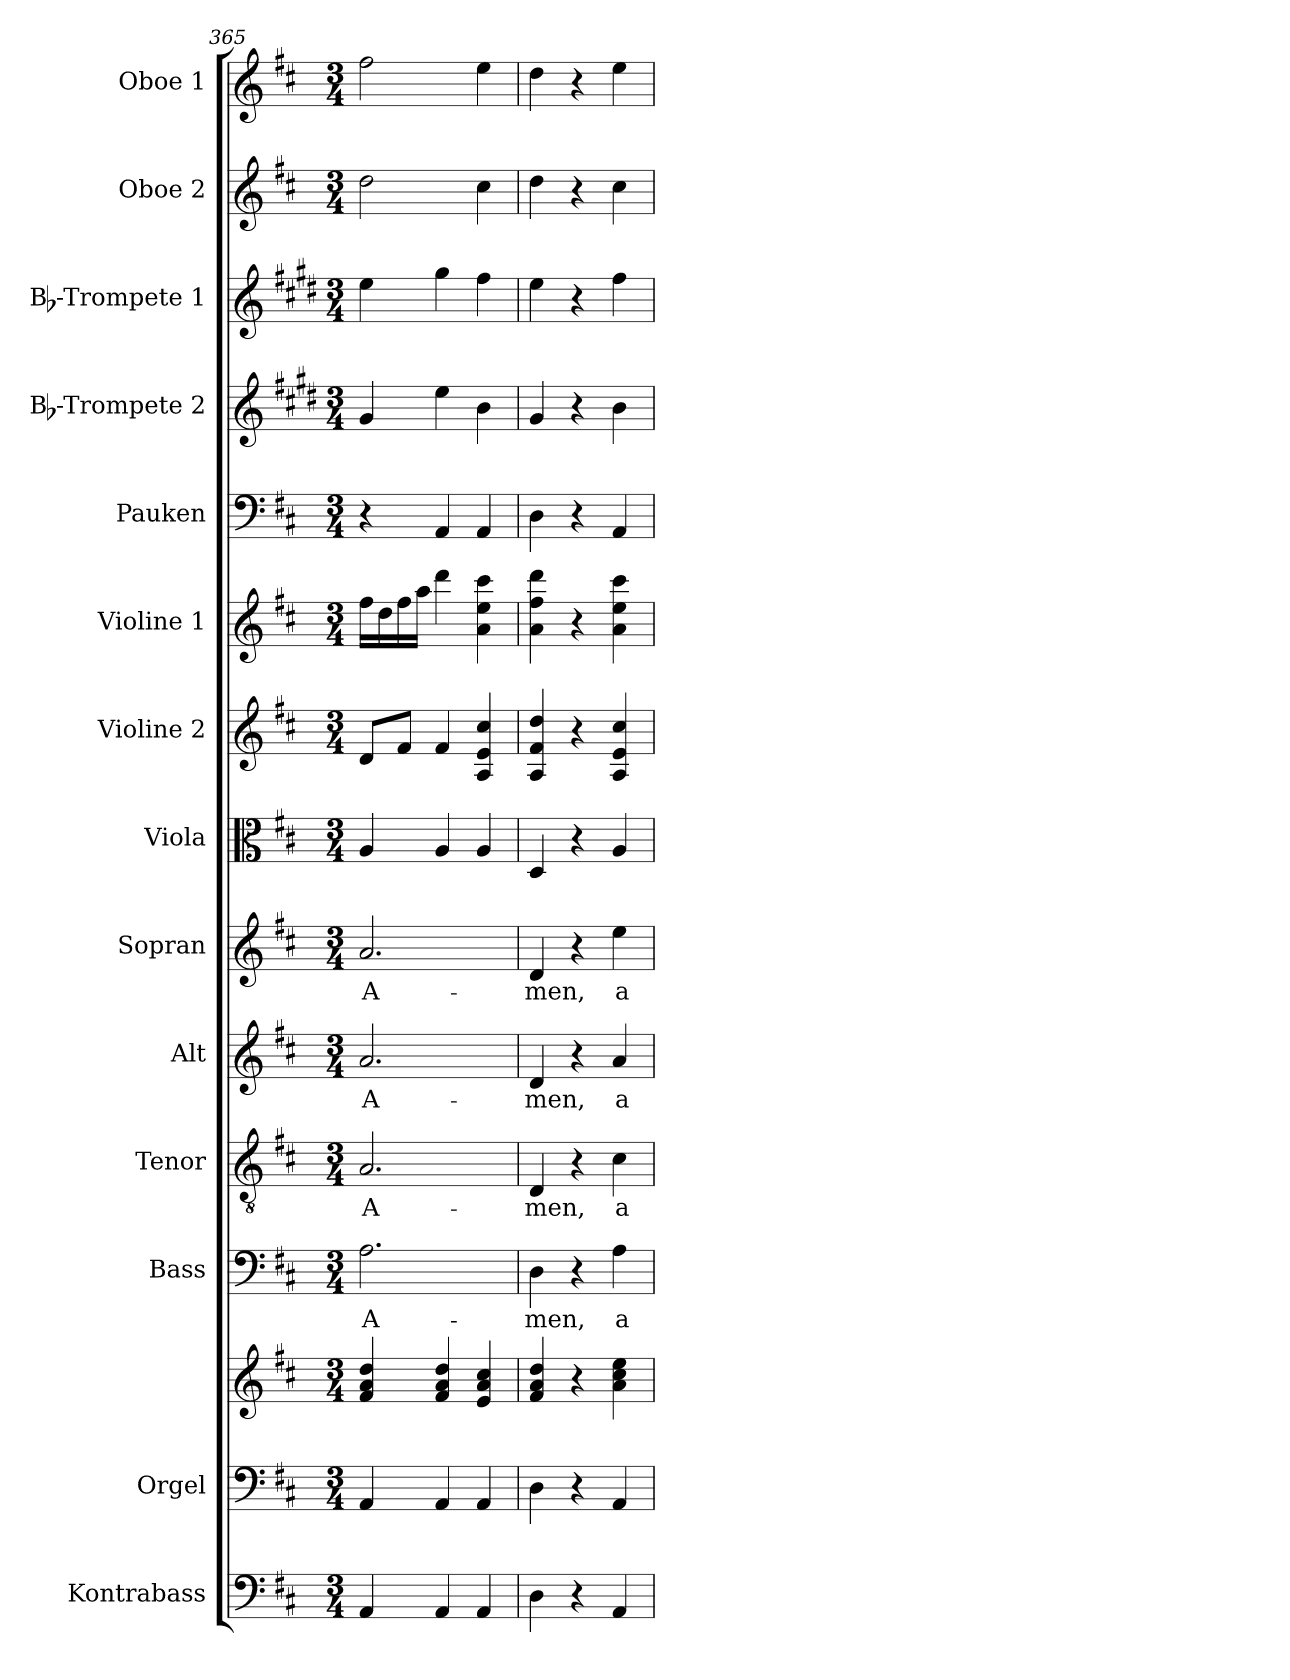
**kern	**kern	**kern	**kern	**text	**kern	**text	**kern	**text	**kern	**text	**kern	**kern	**kern	**kern	**kern	**kern	**kern	**kern
*part14	*part13	*part13	*part12	*part12	*part11	*part11	*part10	*part10	*part9	*part9	*part8	*part7	*part6	*part5	*part4	*part3	*part2	*part1
*staff15	*staff14	*staff13	*staff12	*staff12	*staff11	*staff11	*staff10	*staff10	*staff9	*staff9	*staff8	*staff7	*staff6	*staff5	*staff4	*staff3	*staff2	*staff1
*I"Kontrabass	*I"Orgel	*	*I"Bass	*	*I"Tenor	*	*I"Alt	*	*I"Sopran	*	*I"Viola	*I"Violine 2	*I"Violine 1	*I"Pauken	*I"Bb-Trompete 2	*I"Bb-Trompete 1	*I"Oboe 2	*I"Oboe 1
*I'Kb.	*I'Org.	*	*I'B.	*	*I'T.	*	*I'A.	*	*I'S.	*	*I'Vla.	*I'Vl. 2	*I'Vl. 1	*I'Pk.	*I'Bb Trp. 2	*I'Bb Trp. 1	*I'Ob. 2	*I'Ob. 1
*clefF4	*clefF4	*clefG2	*clefF4	*	*clefGv2	*	*clefG2	*	*clefG2	*	*clefC3	*clefG2	*clefG2	*clefF4	*clefG2	*clefG2	*clefG2	*clefG2
*ITrd7c12	*	*	*	*	*	*	*	*	*	*	*	*	*	*	*ITrd1c2	*ITrd1c2	*	*
*k[f#c#]	*k[f#c#]	*k[f#c#]	*k[f#c#]	*	*k[f#c#]	*	*k[f#c#]	*	*k[f#c#]	*	*k[f#c#]	*k[f#c#]	*k[f#c#]	*k[f#c#]	*k[f#c#]	*k[f#c#]	*k[f#c#]	*k[f#c#]
*D:	*D:	*D:	*D:	*	*D:	*	*D:	*	*D:	*	*D:	*D:	*D:	*D:	*D:	*D:	*D:	*D:
*M3/4	*M3/4	*M3/4	*M3/4	*	*M3/4	*	*M3/4	*	*M3/4	*	*M3/4	*M3/4	*M3/4	*M3/4	*M3/4	*M3/4	*M3/4	*M3/4
=365	=365	=365	=365	=365	=365	=365	=365	=365	=365	=365	=365	=365	=365	=365	=365	=365	=365	=365
!	!	!	!	!LO:LY:b	!	!LO:LY:b	!	!LO:LY:b	!	!LO:LY:b	!	!	!	!	!	!	!	!
4AAA/	4AA/	4f#/ 4a/ 4dd/	2.A\	A-	2.A/	A-	2.a/	A-	2.a/	A-	4A/	8d/L	16ff#\LL	4r	4f#/	4dd\	2dd\	2ff#\
.	.	.	.	.	.	.	.	.	.	.	.	.	16dd\	.	.	.	.	.
.	.	.	.	.	.	.	.	.	.	.	.	8f#/J	16ff#\	.	.	.	.	.
.	.	.	.	.	.	.	.	.	.	.	.	.	16aa\JJ	.	.	.	.	.
4AAA/	4AA/	4f#/ 4a/ 4dd/	.	.	.	.	.	.	.	.	4A/	4f#/	4ddd\	4AA/	4dd\	4ff#\	.	.
4AAA/	4AA/	4e/ 4a/ 4cc#/	.	.	.	.	.	.	.	.	4A/	4A/ 4e/ 4cc#/	4a\ 4ee\ 4ccc#\	4AA/	4a\	4ee\	4cc#\	4ee\
=366	=366	=366	=366	=366	=366	=366	=366	=366	=366	=366	=366	=366	=366	=366	=366	=366	=366	=366
!	!	!	!	!LO:LY:b	!	!LO:LY:b	!	!LO:LY:b	!	!LO:LY:b	!	!	!	!	!	!	!	!
4DD\	4D\	4f#/ 4a/ 4dd/	4D\	-men,	4D/	-men,	4d/	-men,	4d/	-men,	4D/	4A/ 4f#/ 4dd/	4a\ 4ff#\ 4ddd\	4D\	4f#/	4dd\	4dd\	4dd\
4r	4r	4r	4r	.	4r	.	4r	.	4r	.	4r	4r	4r	4r	4r	4r	4r	4r
!	!	!	!	!LO:LY:b	!	!LO:LY:b	!	!LO:LY:b	!	!LO:LY:b	!	!	!	!	!	!	!	!
4AAA/	4AA/	4a\ 4cc#\ 4ee\	4A\	a-	4c#\	a-	4a/	a-	4ee\	a-	4A/	4A/ 4e/ 4cc#/	4a\ 4ee\ 4ccc#\	4AA/	4a\	4ee\	4cc#\	4ee\
=	=	=	=	=	=	=	=	=	=	=	=	=	=	=	=	=	=	=
*-	*-	*-	*-	*-	*-	*-	*-	*-	*-	*-	*-	*-	*-	*-	*-	*-	*-	*-
